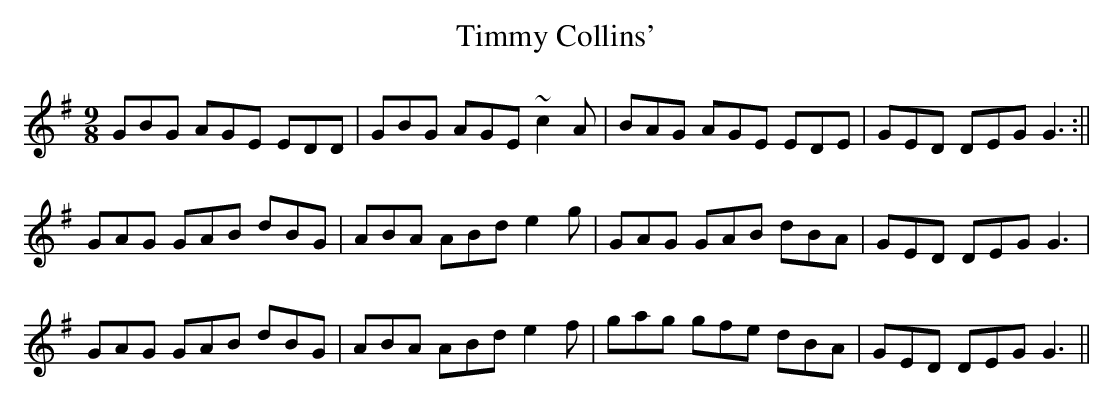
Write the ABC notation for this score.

X:1
T: Timmy Collins'
M: 9/8
L: 1/8
K: Gmaj
GBG AGE EDD|GBG AGE ~c2A|BAG AGE EDE|GED DEG G3:||
GAG GAB dBG|ABA ABd e2g|GAG GAB dBA|GED DEG G3|
GAG GAB dBG|ABA ABd e2f|gag gfe dBA|GED DEG G3||
